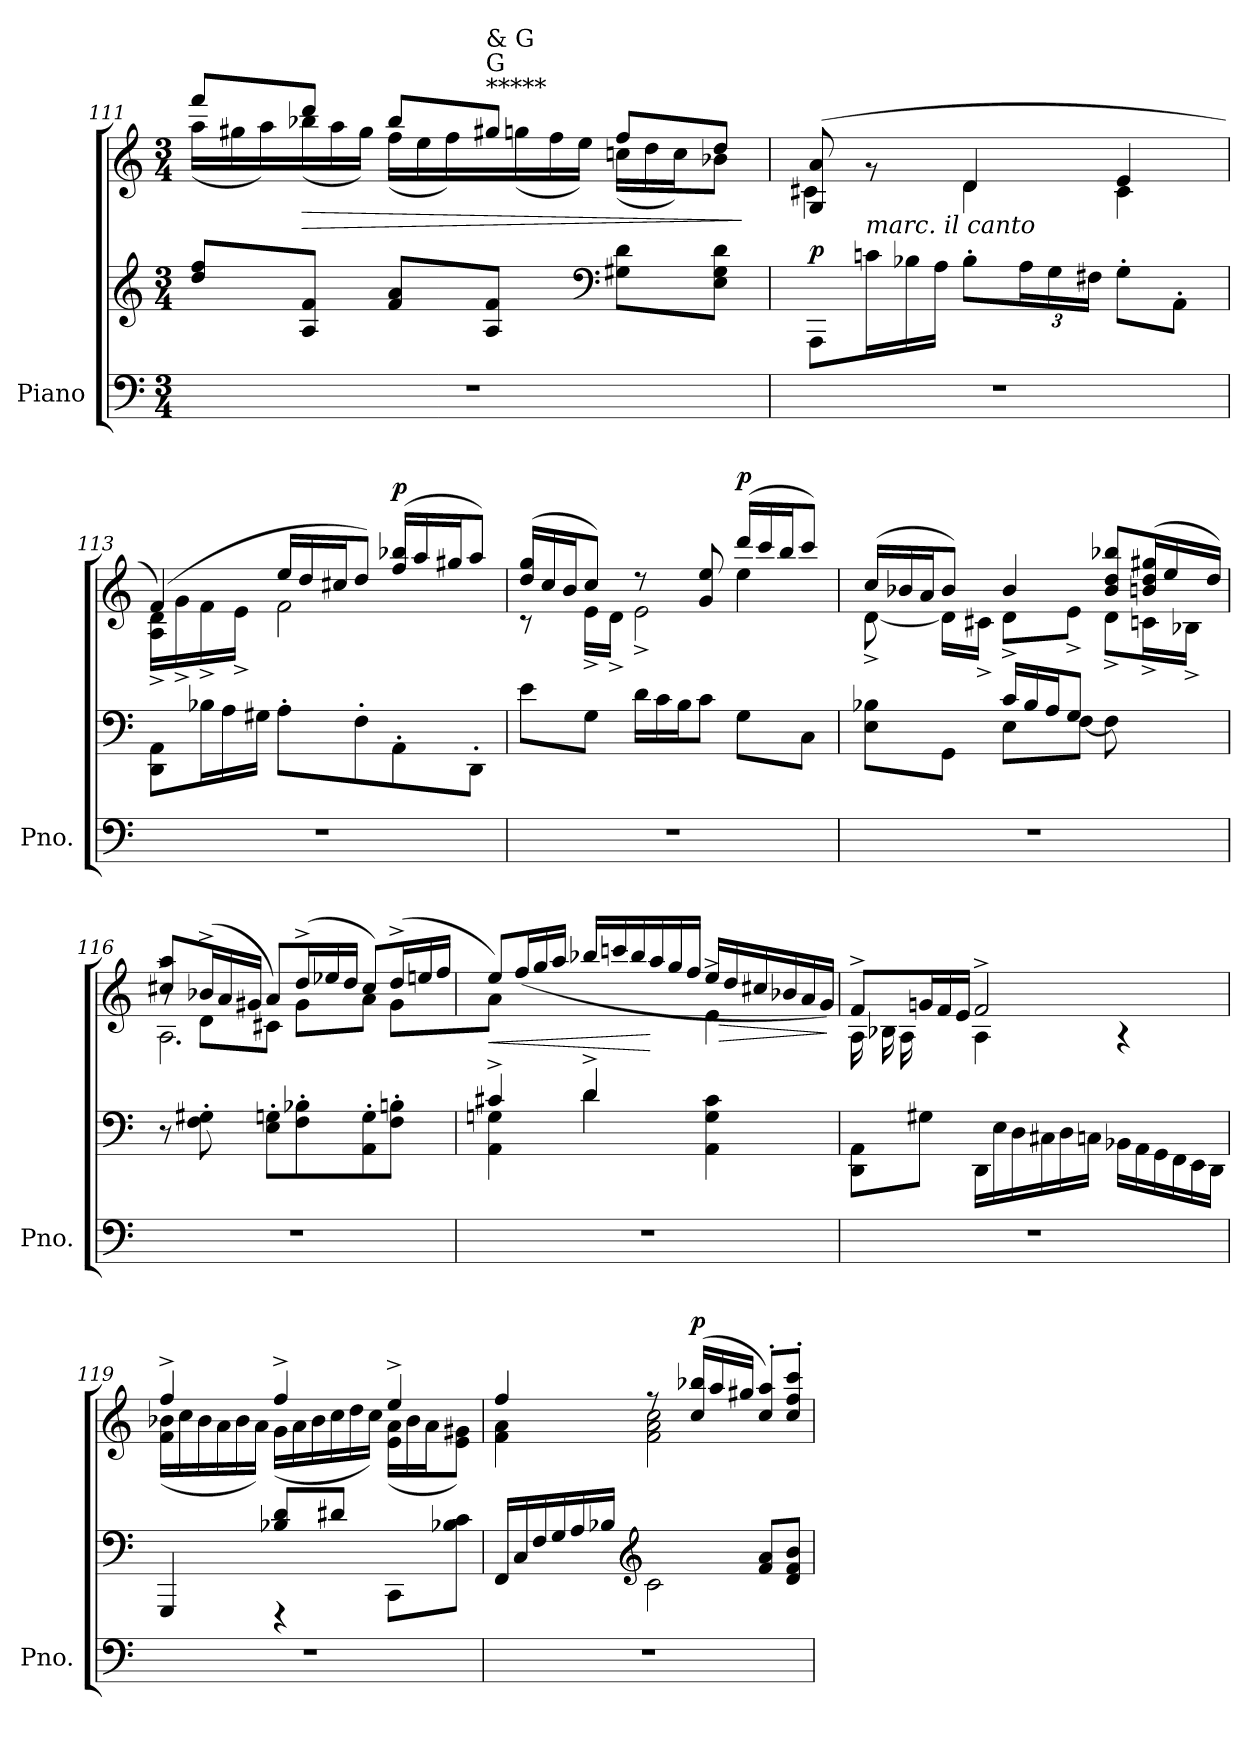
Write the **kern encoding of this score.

**kern	**kern	**kern	**dynam
*part1	*part1	*part1	*part1
*staff3	*staff2	*staff1	*staff1/2/3
*I"Piano	*	*	*
*I'Pno.	*	*	*
*clefF4	*clefG2	*clefG2	*
*k[]	*k[]	*k[]	*
*M3/4	*M3/4	*M3/4	*
=111	=111	=111	=111
*	*	*^	*
*	*	*	*Xtuplet	*
2.r	8dd/ 8ff/L	8fff/L	(24aa\LL	.
.	.	.	24gg#X\	.
.	.	.	24aa\)	.
!	!	!	!	!LO:HP:b
.	8A/ 8f/J	8ddd/J	(24bb-X\	>
.	.	.	24aa\	.
.	.	.	24gg#\JJ)	.
.	8f/ 8a/L	8bb-/L	(24ff\LL	.
.	.	.	24ee\	.
.	.	.	24ff\)	.
!	!	!LO:TX:a:t=*****	!	!
!	!	!LO:TX:a:t=G	!	!
!	!	!LO:TX:a:t=& G	!	!
.	8A/ 8f/J	8gg#X/J	(24ggn\	.
.	.	.	24ff\	.
.	.	.	24ee\JJ)	.
*	*clefF4	*	*	*
.	8G#X\ 8d\L	8ff/L	(24ccn\LL	.
.	.	.	24dd\	.
.	.	.	24cc\J)	.
.	8E\ 8G#\ 8d\J	8dd/J	8b-X\J	.
*	*	*v	*v	*
.	.	.	]
!!LO:LB:g=z
=112	=112	=112	=112
*	*	*^	*
!	!	!	!	!LO:DY:a=2
2.r	8AAA\L	(8G/ 8a/	4c#X\	p
*	*Xtuplet	*	*	*
!	!	!LO:TX:b:i:t=marc. il canto	!	!
.	24cn\L	8rg	.	.
.	24B-X\	.	.	.
.	24A\JJ	.	.	.
.	8B-'\L	4d/	4d\	.
*	*tuplet	*	*	*
*	*Xbrackettup	*	*	*
.	24A\L	.	.	.
.	24G\	.	.	.
.	24F#X\JJ	.	.	.
.	8G'\L	4e/	4c#\	.
.	8AA'\J	.	.	.
=113	=113	=113	=113	=113
2.r	8DD\ 8AA\L	(>4f/)	16A\^ 16d\^LL	.
.	.	.	16g^\	.
*	*Xtuplet	*	*	*
.	24B-X\L	.	16f^\	.
.	24A\	.	.	.
.	.	.	16e^\JJ	.
.	24G#X\JJ	.	.	.
.	8A'\L	(24ee/LL	2f\)	.
.	.	24dd/	.	.
.	.	24cc#X/J	.	.
.	8F'\	8dd/J)	.	.
!	!	!	!	!LO:DY:a
.	8AA'\	(24ff/ 24bb-X/LL	.	p
.	.	24aa/	.	.
.	.	24gg#X/J	.	.
.	8DD'\J	8aa/J)	.	.
!!LO:LB:g=z
=114	=114	=114	=114	=114
*	*	*	*^	*
2.r	8e\L	(24dd/ 24gg/LL	8r	2ryy	.
.	.	24cc/	.	.	.
.	.	24b/J	.	.	.
.	8G\J	8cc/J)	16e^\LL	.	.
.	.	.	16d^\JJ	.	.
.	24d\LL	8r	2e^\	.	.
.	24c\	.	.	.	.
.	24B\J	.	.	.	.
.	8c\J	8g/ 8ee/	.	.	.
!	!	!	!	!	!LO:DY:a
.	8G\L	(24ddd/LL	.	4ee\	p
.	.	24ccc/	.	.	.
.	.	24bb/J	.	.	.
.	8C\J	8ccc/J)	.	.	.
*	*	*	*v	*v	*
=115	=115	=115	=115	=115
*	*^	*	*	*
2.r	8E\ 8B-X\L	4ryy	(24cc/LL	[8d^\	.
.	.	.	24b-X/	.	.
.	.	.	24a/J	.	.
.	8GG\J	.	8b-/J)	16d\LL]	.
.	.	.	.	16c#X^\JJ	.
.	24c/LL	8E\L	4b-/	8d^\L	.
.	24B-/	.	.	.	.
.	24A/J	.	.	.	.
.	8G/J	[8F\J	.	8e^\J	.
.	4ryy	8F\]	8b-/ 8dd/ 8bb-X/L	8d^\L	.
.	.	8ryy	(24bn/ 24dd/ 24gg#X/L	16cn^\L	.
.	.	.	24ee/	.	.
.	.	.	.	16B-X^\JJ	.
.	.	.	24dd/JJ)	.	.
*	*v	*v	*	*	*
!!LO:LB:g=z
=116	=116	=116	=116	=116
*	*	*	*^	*
2.r	8r	8cc#X/ 8aa/L	8r	2.A^\	.
.	8F\' 8G#X\'	(24b-X^/L	8d\L	.	.
.	.	24a/	.	.	.
.	.	24g#X/JJ	.	.	.
.	8E\' 8Gn\'L	8a/L)	8c#X\J	.	.
.	8F\' 8B-X\'	(24dd^/L	8g#\L	.	.
.	.	24ee-X/	.	.	.
.	.	24dd/JJ	.	.	.
.	8AA\' 8G\'	8cc#/L)	8a\J	.	.
.	8F\' 8Bn\'J	(24dd^/L	8g#\L	.	.
.	.	24een/	.	.	.
.	.	24ff/JJ	.	.	.
=117	=117	=117	=117	=117	=117
*	*^	*	*	*	*
!	!	!	!	!	!	!LO:HP:b
2.r	4c#X^/	4AA\ 4Gn\	8ee/L)	8a\J	2ryy	<
.	.	.	(24ff/L	8ryy	.	.
.	.	.	24gg/	.	.	.
.	.	.	24aa/JJ	.	.	.
.	4d^/	4d\	24bb-X/LL	4ryy	.	.
.	.	.	24cccn/	.	.	.
.	.	.	24bb-/	.	.	.
.	.	.	24aa/	.	.	[
.	.	.	24gg/	.	.	.
.	.	.	24ff/JJ	.	.	.
.	4ryy	4AA\ 4G\ 4c#\	24ee/LL	4ryy	4e::^\	.
!	!	!	!	!	!	!LO:HP:b
.	.	.	24dd/	.	.	>
.	.	.	24cc#X/	.	.	.
.	.	.	24b-X/	.	.	.
.	.	.	24a/	.	.	.
.	.	.	24g/JJ)	.	.	.
*	*v	*v	*	*	*	*
*	*	*v	*v	*v	*
.	.	.	]
!!LO:LB:g=z
=118	=118	=118	=118
*	*^	*^	*
2.r	8ryy	8DD\ 8AA\L	8f^/L	24A\LL	.
.	.	.	.	24B-X\	.
.	.	.	.	24A\J	.
.	8G#X/J	8G#X\J	24gn/L	8ryy	.
.	.	.	24f/	.	.
.	.	.	24e/JJ	.	.
.	2ryy	24DD\LL	2f^/	4A\	.
.	.	24E\	.	.	.
.	.	24D\	.	.	.
.	.	24C#X\	.	.	.
.	.	24D\	.	.	.
.	.	24Cn\JJ	.	.	.
.	.	24BB-X\LL	.	4r	.
.	.	24AA\	.	.	.
.	.	24GG\	.	.	.
.	.	24FF\	.	.	.
.	.	24EE\	.	.	.
.	.	24DD\JJ	.	.	.
=119	=119	=119	=119	=119	=119
2.r	4GGG/	4ryy	4ff^/	(24f\ 24b-X\LL	.
.	.	.	.	24cc\	.
.	.	.	.	24b-\	.
.	.	.	.	24a\	.
.	.	.	.	24b-\	.
.	.	.	.	24a\JJ)	.
.	4rFFF	8B-X/ 8d/L	4ff^/	(24g\LL	.
.	.	.	.	24a\	.
.	.	.	.	24b-\	.
.	.	8d#X/J	.	24cc\	.
.	.	.	.	24dd\	.
.	.	.	.	24cc\JJ)	.
.	8CC\L	4ryy	4ee^/	(24e\ 24a\LL	.
.	.	.	.	24b-\	.
.	.	.	.	24a\J	.
.	8B-X\ 8c\J	.	.	8e\ 8g#X\J)	.
=120	=120	=120	=120	=120	=120
2.r	24FF/LL	4ryy	4ff/	4f\ 4a\	.
.	24C/	.	.	.	.
.	24F/	.	.	.	.
.	24G/	.	.	.	.
.	24A/	.	.	.	.
.	24B-X/JJ	.	.	.	.
*	*clefG2	*	*	*	*
.	2c\	8c/Lyy	8rff	2f\ 2a\ 2cc\	.
!	!	!	!	!	!LO:DY:a
.	.	8d/ 8f/ 8b-X/J	(24cc/ 24bb-X/LL	.	p
.	.	.	24aa/	.	.
.	.	.	24gg#X/JJ	.	.
.	.	8f/ 8a/L	8cc/' 8aa/'L)	.	.
.	.	8d/ 8f/ 8b-/J	8cc/' 8ff/' 8ccc/'J	.	.
*	*v	*v	*	*	*
*	*	*v	*v	*
=	=	=	=
*-	*-	*-	*-
